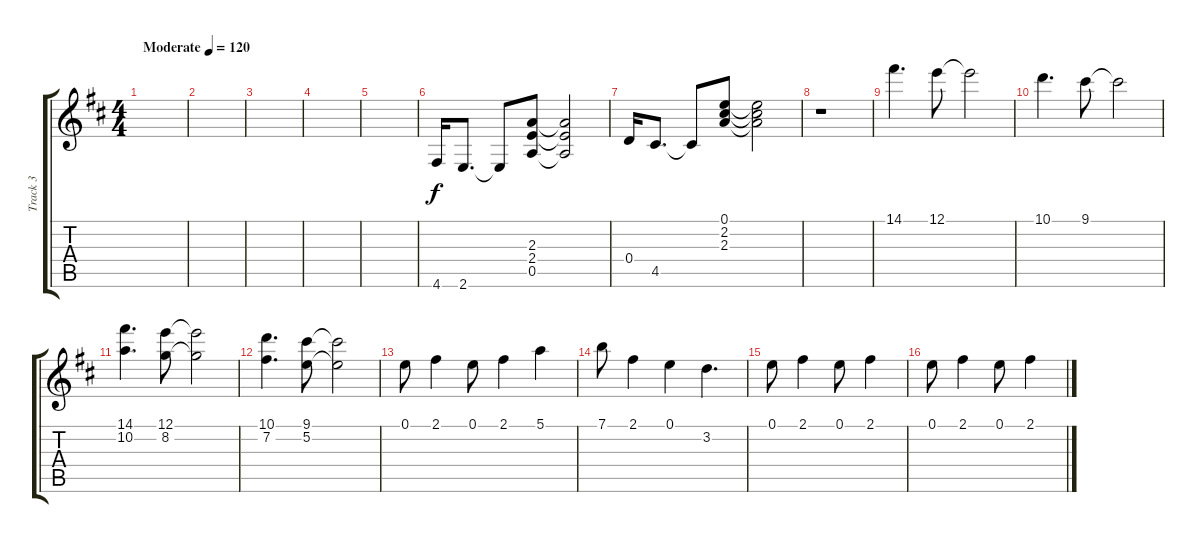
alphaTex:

\track ("Track 3" "Track 3") {instrument acousticguitarnylon}
\staff {score tabs}
\tuning (E4 B3 G3 D3 A2 D2) {hide}
\ts (4 4)
\tempo (120 "Moderate")
\clef g2
\ks bminor
|
|
|
|
|
4.6.16 2.6.8{d} 2.6{t}.8 (2.3 2.4 0.5).8 (2.3{t} 2.4{t} 0.5{t}).2 |
0.4.16 4.5.8{d} 4.5{t}.8 (0.1 2.2 2.3).8 (0.1{t} 2.2{t} 2.3{t}).2 |
r.1 |
14.1.4{d} 12.1.8 12.1{t}.2 |
10.1.4{d} 9.1.8 9.1{t}.2 |
(14.1 10.2).4{d} (12.1 8.2).8 (12.1{t} 8.2{t}).2 |
(10.1 7.2).4{d} (9.1 5.2).8 (9.1{t} 5.2{t}).2 |
0.1.8 2.1.4 0.1.8 2.1.4 5.1.4 |
7.1.8 2.1.4 0.1.4 3.2.4{d} |
0.1.8 2.1.4 0.1.8 2.1.4 |
0.1.8 2.1.4 0.1.8 2.1.4
